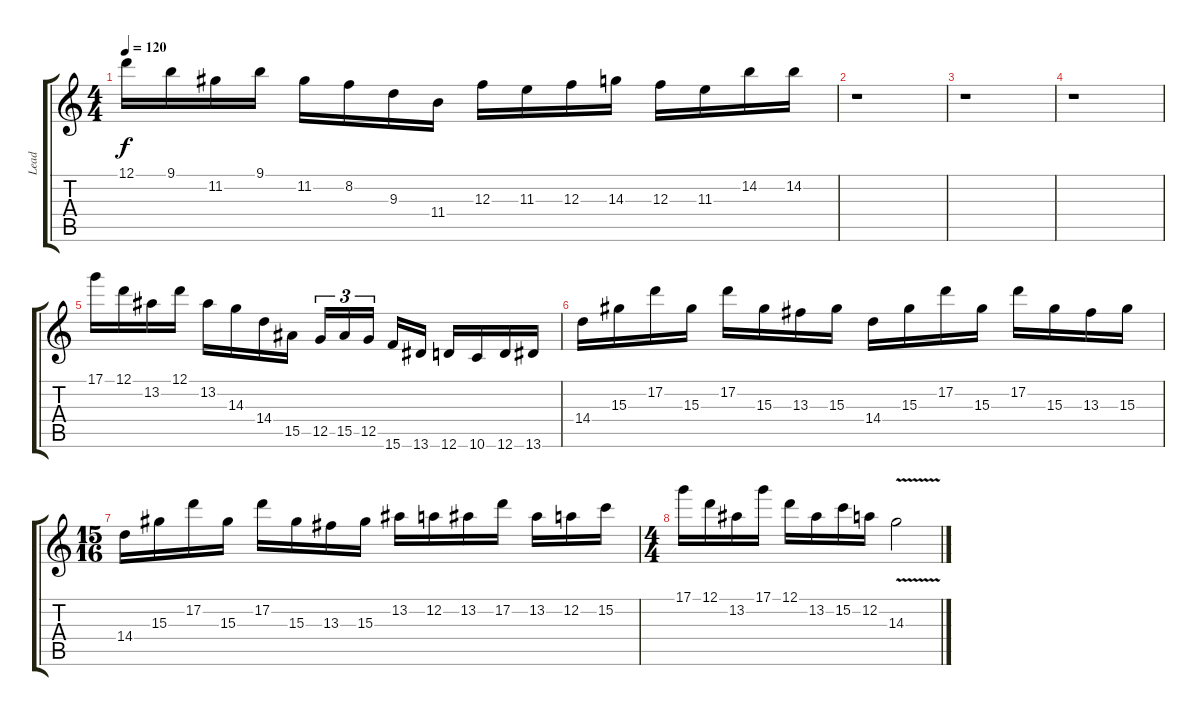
\track ("Lead" "Lead") {instrument distortionguitar}
\staff {score tabs}
\tuning (D4 A3 F3 C3 G2 D2) {hide}
\ts (4 4)
\tempo 120
\clef g2
\ks c
12.1.16{dy f} 9.1.16 11.2.16 9.1.16 11.2.16 8.2.16 9.3.16 11.4.16 12.3.16 11.3.16 12.3.16 14.3.16 12.3.16 11.3.16 14.2.16 14.2.16 |
r.1 |
r.1 |
r.1 |
17.1.16 12.1.16 13.2.16 12.1.16 13.2.16 14.3.16 14.4.16 15.5.16 12.5.16{tu (3 2)} 15.5.16{tu (3 2)} 12.5.16{tu (3 2)} 15.6.16 13.6.16 12.6.16 10.6.16 12.6.16 13.6.16 |
14.4.16 15.3.16 17.2.16 15.3.16 17.2.16 15.3.16 13.3.16 15.3.16 14.4.16 15.3.16 17.2.16 15.3.16 17.2.16 15.3.16 13.3.16 15.3.16 |
\ts (15 16)
14.4.16 15.3.16 17.2.16 15.3.16 17.2.16 15.3.16 13.3.16 15.3.16 13.2.16 12.2.16 13.2.16 17.2.16 13.2.16 12.2.16 15.2.16 |
\ts (4 4)
17.1.16 12.1.16 13.2.16 17.1.16 12.1.16 13.2.16 15.2.16 12.2.16 14.3{v}.2
